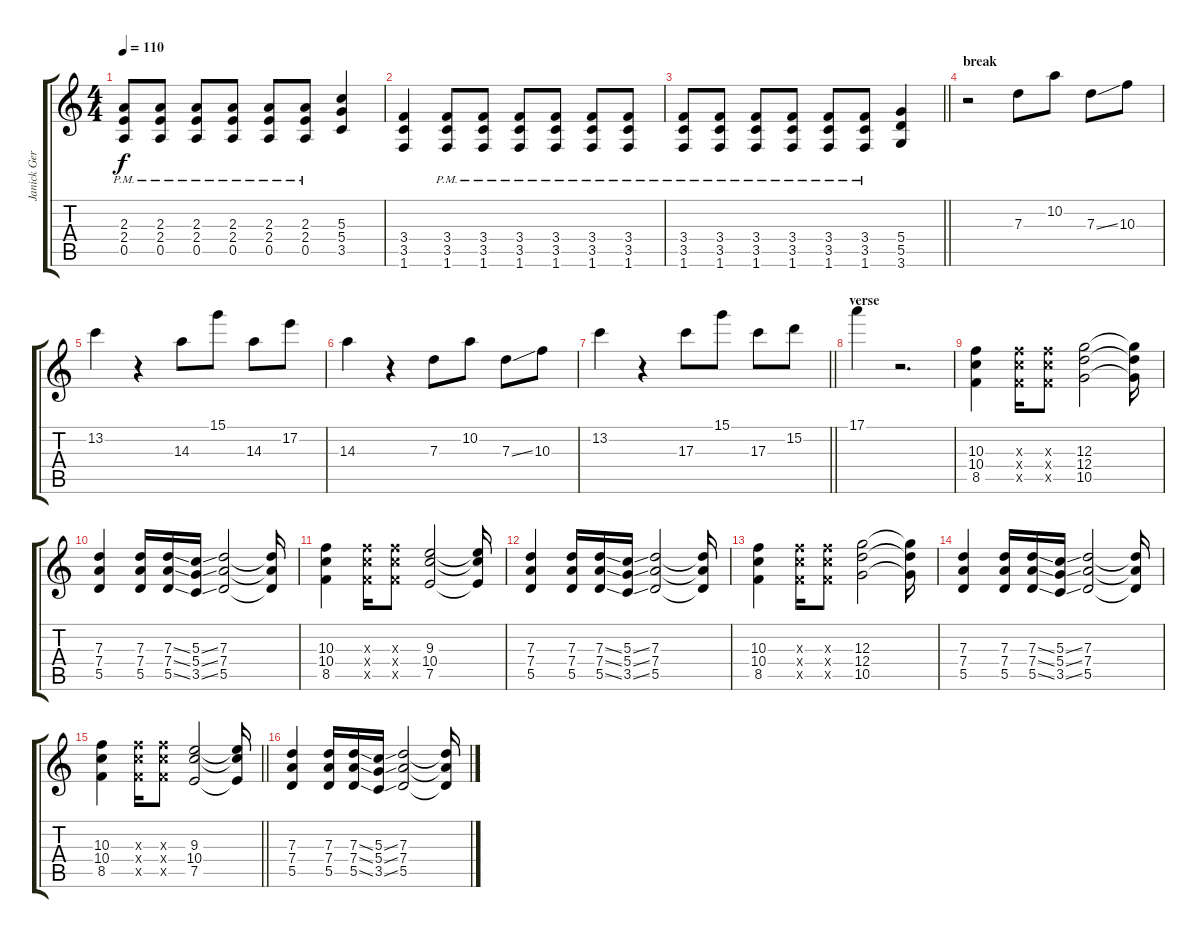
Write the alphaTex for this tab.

\track ("Janick Gers" "Janick Ger") {instrument distortionguitar}
\staff {score tabs}
\tuning (E4 B3 G3 D3 A2 E2) {hide}
\ts (4 4)
\tempo 110
\clef g2
\ks c
(2.3 2.4 0.5{pm}).8{dy f} (2.3 2.4 0.5{pm}).8 (2.3 2.4 0.5{pm}).8 (2.3 2.4 0.5{pm}).8 (2.3 2.4 0.5{pm}).8 (2.3 2.4 0.5{pm}).8 (5.3 5.4 3.5).4 |
(3.4 3.5 1.6).4 (3.4{pm} 3.5{pm} 1.6).8 (3.4{pm} 3.5{pm} 1.6).8 (3.4{pm} 3.5{pm} 1.6).8 (3.4{pm} 3.5{pm} 1.6).8 (3.4{pm} 3.5{pm} 1.6).8 (3.4{pm} 3.5{pm} 1.6).8 |
\barLineRight lightlight
(3.4{pm} 3.5{pm} 1.6).8 (3.4{pm} 3.5{pm} 1.6).8 (3.4{pm} 3.5{pm} 1.6).8 (3.4{pm} 3.5{pm} 1.6).8 (3.4{pm} 3.5{pm} 1.6).8 (3.4{pm} 3.5{pm} 1.6).8 (5.4 5.5 3.6).4 |
\section ("" "break")
r.2 7.3.8 10.2.8 7.3{ss}.8 10.3.8 |
13.2.4 r.4 14.3.8 15.1.8 14.3.8 17.2.8 |
14.3.4 r.4 7.3.8 10.2.8 7.3{ss}.8 10.3.8 |
\barLineRight lightlight
13.2.4 r.4 17.3.8 15.1.8 17.3.8 15.2.8 |
\section ("" "verse")
17.1.4{instrument distortionguitar} r.2{d} |
(10.3 10.4 8.5).4 (10.3{x} 10.4{x} 8.5{x}).16 (10.3{x} 10.4{x} 8.5{x}).8 (12.3 12.4 10.5).2 (12.3{t} 12.4{t} 10.5{t}).16 |
(7.3 7.4 5.5).4 (7.3 7.4 5.5).16 (7.3{ss} 7.4{ss} 5.5{ss}).16 (5.3{ss} 5.4{ss} 3.5{ss}).16 (7.3 7.4 5.5).2 (7.3{t} 7.4{t} 5.5{t}).16 |
(10.3 10.4 8.5).4 (10.3{x} 10.4{x} 8.5{x}).16 (10.3{x} 10.4{x} 8.5{x}).8 (9.3 10.4 7.5).2 (9.3{t} 10.4{t} 7.5{t}).16 |
(7.3 7.4 5.5).4 (7.3 7.4 5.5).16 (7.3{ss} 7.4{ss} 5.5{ss}).16 (5.3{ss} 5.4{ss} 3.5{ss}).16 (7.3 7.4 5.5).2 (7.3{t} 7.4{t} 5.5{t}).16 |
(10.3 10.4 8.5).4 (10.3{x} 10.4{x} 8.5{x}).16 (10.3{x} 10.4{x} 8.5{x}).8 (12.3 12.4 10.5).2 (12.3{t} 12.4{t} 10.5{t}).16 |
(7.3 7.4 5.5).4 (7.3 7.4 5.5).16 (7.3{ss} 7.4{ss} 5.5{ss}).16 (5.3{ss} 5.4{ss} 3.5{ss}).16 (7.3 7.4 5.5).2 (7.3{t} 7.4{t} 5.5{t}).16 |
\barLineRight lightlight
(10.3 10.4 8.5).4 (10.3{x} 10.4{x} 8.5{x}).16 (10.3{x} 10.4{x} 8.5{x}).8 (9.3 10.4 7.5).2 (9.3{t} 10.4{t} 7.5{t}).16 |
(7.3 7.4 5.5).4 (7.3 7.4 5.5).16 (7.3{ss} 7.4{ss} 5.5{ss}).16 (5.3{ss} 5.4{ss} 3.5{ss}).16 (7.3 7.4 5.5).2 (7.3{t} 7.4{t} 5.5{t}).16
